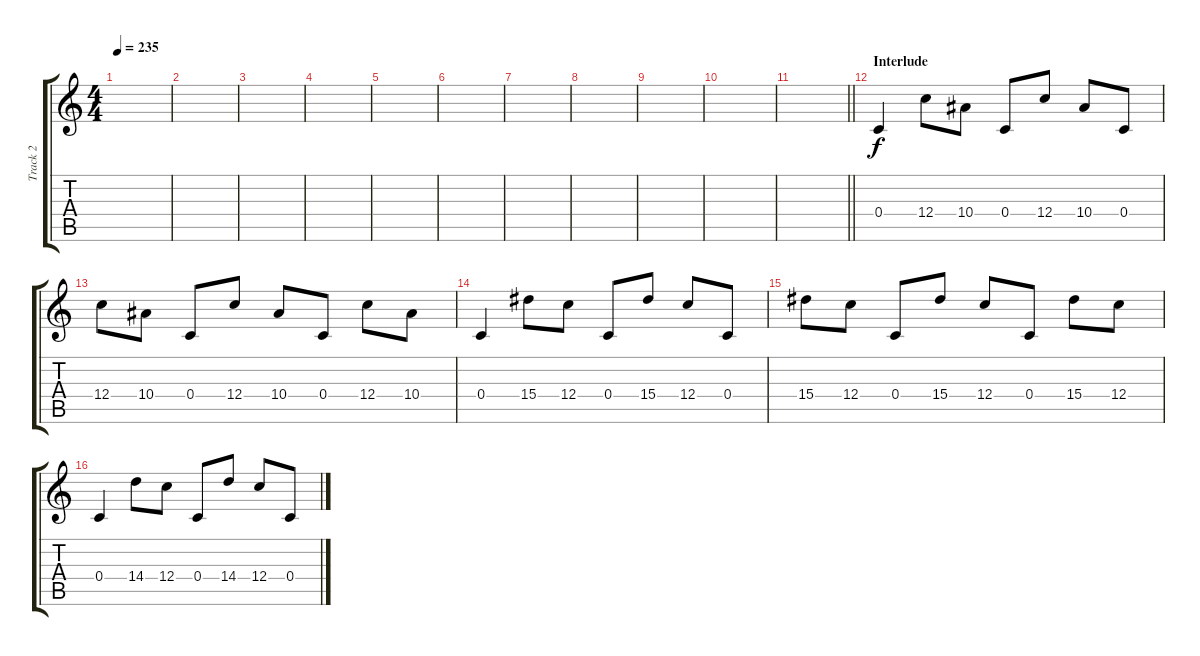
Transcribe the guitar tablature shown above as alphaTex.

\track ("Track 2" "Track 2") {instrument distortionguitar}
\staff {score tabs}
\tuning (D4 A3 F3 C3 G2 C2) {hide}
\ts (4 4)
\tempo 235
\clef g2
\ks c
|
|
|
|
|
|
|
|
|
|
\barLineRight lightlight
|
\section ("" "Interlude")
0.4.4 12.4.8{dy f} 10.4.8 0.4.8 12.4.8 10.4.8 0.4.8 |
12.4.8 10.4.8 0.4.8 12.4.8 10.4.8 0.4.8 12.4.8 10.4.8 |
0.4.4 15.4.8 12.4.8 0.4.8 15.4.8 12.4.8 0.4.8 |
15.4.8 12.4.8 0.4.8 15.4.8 12.4.8 0.4.8 15.4.8 12.4.8 |
0.4.4 14.4.8 12.4.8 0.4.8 14.4.8 12.4.8 0.4.8
